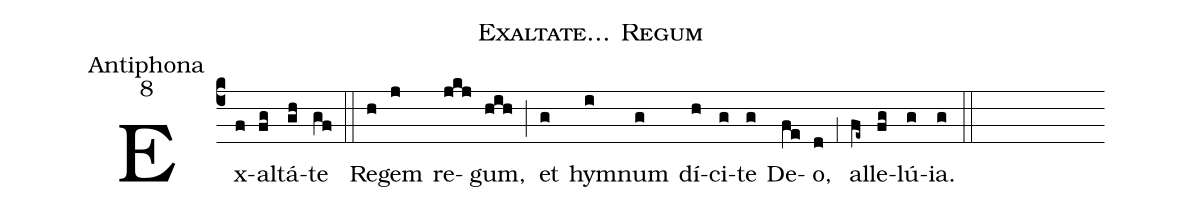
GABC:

name:Exaltate... Regum;
office-part:Antiphona;
mode:8;
%%
(c4) Ex(f)al(fg)tá(gh)te(gf) (::)
Re(h)gem(j) re(jkj)gum,(hih) (;) et(g) hy(i)mnum(g) dí(h)ci(g)te(g) De(fe)o,(d) (,1) al(fe~)le(fg)lú(g)ia.(g) (::)
